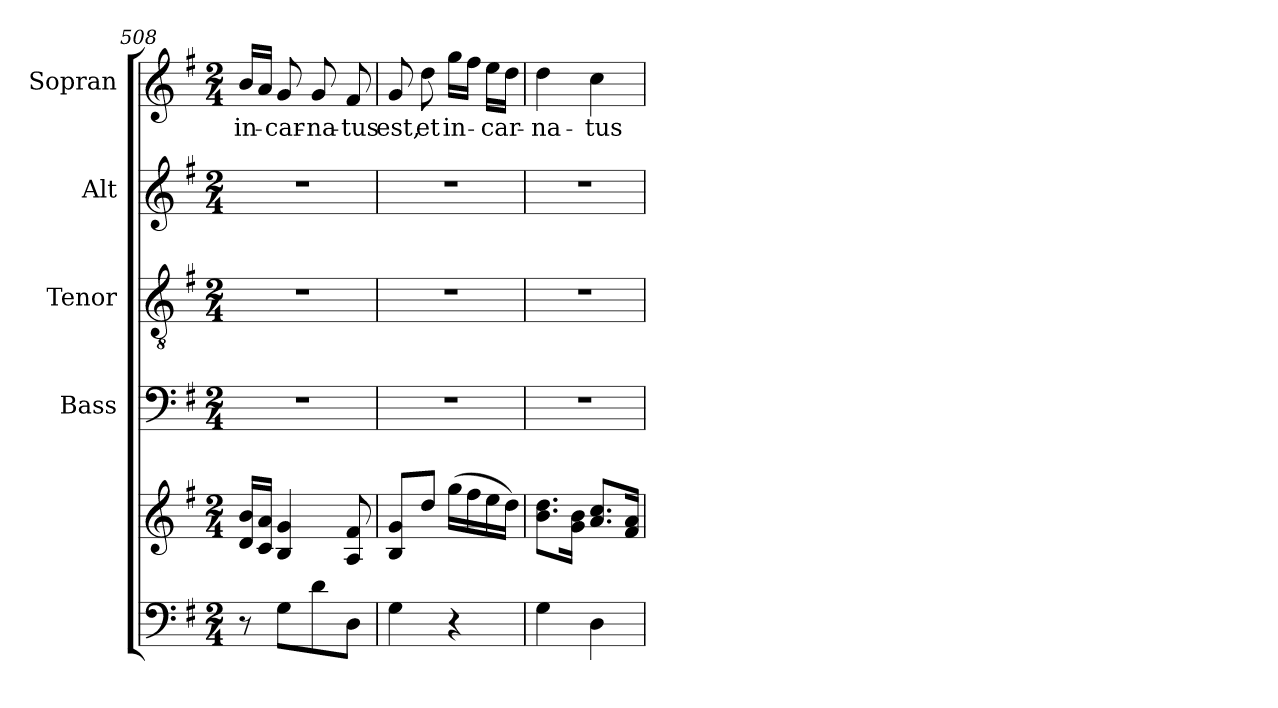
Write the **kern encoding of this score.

**kern	**kern	**kern	**kern	**kern	**kern	**text
*part5	*part5	*part4	*part3	*part2	*part1	*part1
*staff6	*staff5	*staff4	*staff3	*staff2	*staff1	*staff1
*	*	*I"Bass	*I"Tenor	*I"Alt	*I"Sopran	*
*	*	*I'B.	*I'T.	*I'A.	*I'S.	*
*clefF4	*clefG2	*clefF4	*clefGv2	*clefG2	*clefG2	*
*k[f#]	*k[f#]	*k[f#]	*k[f#]	*k[f#]	*k[f#]	*
*G:	*G:	*G:	*G:	*G:	*G:	*
*M2/4	*M2/4	*M2/4	*M2/4	*M2/4	*M2/4	*
=508	=508	=508	=508	=508	=508	=508
!	!	!	!	!	!	!LO:LY:b
8r	16d/ 16b/LL	2r	2r	2r	16b/LL	in-
.	16c/ 16a/JJ	.	.	.	16a/JJ	.
!	!	!	!	!	!	!LO:LY:b
8G\L	4B/ 4g/	.	.	.	8g/	-car-
!	!	!	!	!	!	!LO:LY:b
8d\	.	.	.	.	8g/	-na-
!	!	!	!	!	!	!LO:LY:b
8D\J	8A/ 8f#/	.	.	.	8f#/	-tus
=509	=509	=509	=509	=509	=509	=509
!	!	!	!	!	!	!LO:LY:b
4G\	8B/ 8g/L	2r	2r	2r	8g/	est,
!	!	!	!	!	!	!LO:LY:b
.	8dd/J	.	.	.	8dd\	et
!	!	!	!	!	!	!LO:LY:b
4r	(>16gg\LL	.	.	.	16gg\LL	in-
.	16ff#\	.	.	.	16ff#\JJ	.
!	!	!	!	!	!	!LO:LY:b
.	16ee\	.	.	.	16ee\LL	-car-
.	16dd\JJ)	.	.	.	16dd\JJ	.
!!LO:LB:g=z
=510	=510	=510	=510	=510	=510	=510
!	!	!	!	!	!	!LO:LY:b
4G\	8.b\ 8.dd\L	2r	2r	2r	4dd\	-na-
.	16g\ 16b\Jk	.	.	.	.	.
!	!	!	!	!	!	!LO:LY:b
4D\	8.a/ 8.cc/L	.	.	.	4cc\	-tus
.	16f#/ 16a/Jk	.	.	.	.	.
=	=	=	=	=	=	=
*-	*-	*-	*-	*-	*-	*-
